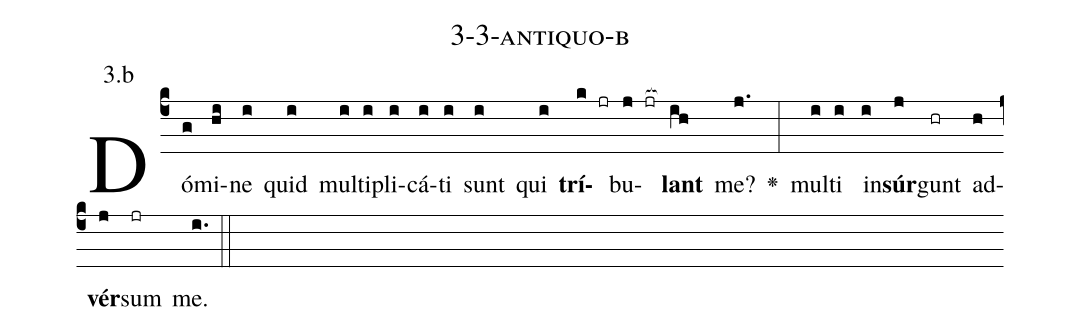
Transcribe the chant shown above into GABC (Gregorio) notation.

name: 3-3-antiquo-b;
annotation: 3.b;
%%
(c4)Dó(g)mi(hi)ne(i) quid(i) mul(i)ti(i)pli(i)cá(i)ti(i) sunt(i) qui(i) <b>trí</b>(k jr)bu(j jr[ocb:1{])<b>lant</b>(ih[ocb:0}]) me?(j.) <v>\greheightstar</v>(:) mul(i)ti(i) in(i)<b>súr</b>(j)gunt(hr) ad(h)<b>vér</b>(j)sum(jr) me.(i.) (::)


%E(i) u(i) o(j) u(h) a(j) e.(i.) (::)
